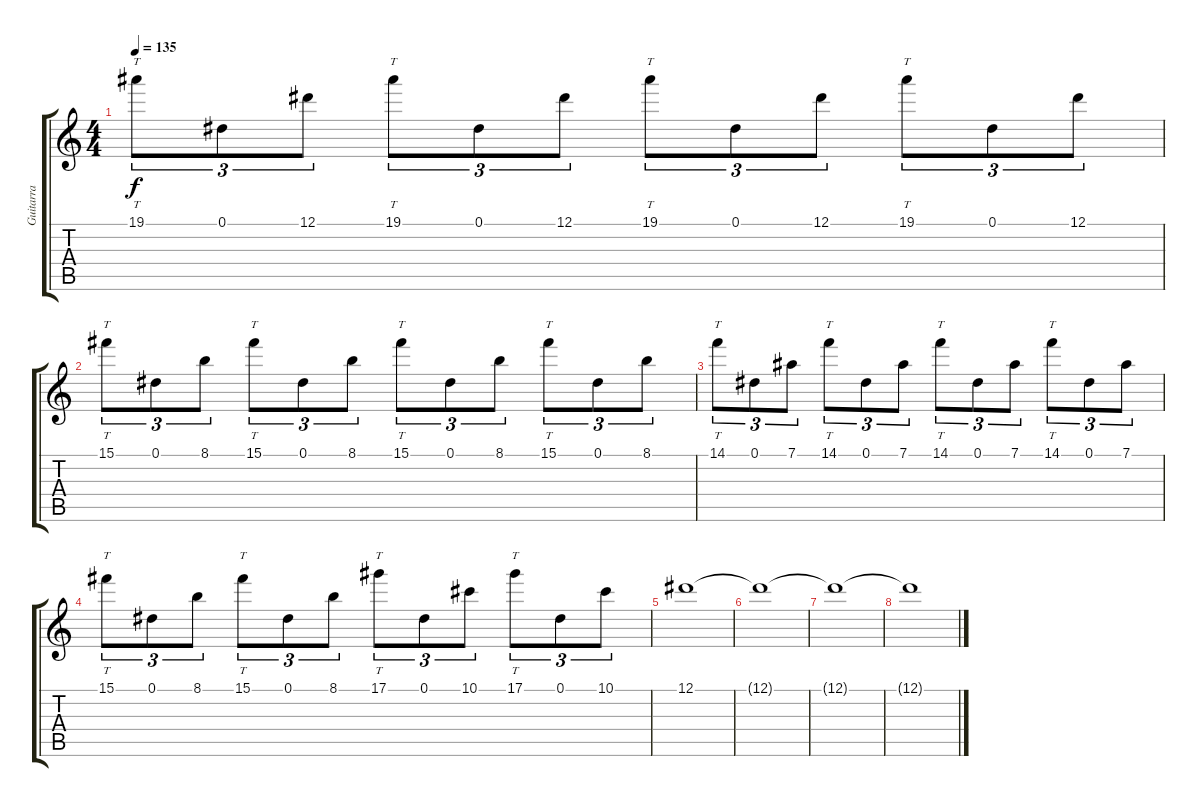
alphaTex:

\track ("Guitarra" "Guitarra") {instrument distortionguitar}
\staff {score tabs}
\tuning (Eb4 Bb3 Gb3 Db3 Ab2 Eb2) {hide}
\ts (4 4)
\tempo 135
\clef g2
\ks c
19.1.8{tt tu (3 2) dy f} 0.1.8{tu (3 2)} 12.1.8{tu (3 2)} 19.1.8{tt tu (3 2)} 0.1.8{tu (3 2)} 12.1.8{tu (3 2)} 19.1.8{tt tu (3 2)} 0.1.8{tu (3 2)} 12.1.8{tu (3 2)} 19.1.8{tt tu (3 2)} 0.1.8{tu (3 2)} 12.1.8{tu (3 2)} |
15.1.8{tt tu (3 2)} 0.1.8{tu (3 2)} 8.1.8{tu (3 2)} 15.1.8{tt tu (3 2)} 0.1.8{tu (3 2)} 8.1.8{tu (3 2)} 15.1.8{tt tu (3 2)} 0.1.8{tu (3 2)} 8.1.8{tu (3 2)} 15.1.8{tt tu (3 2)} 0.1.8{tu (3 2)} 8.1.8{tu (3 2)} |
14.1.8{tt tu (3 2)} 0.1.8{tu (3 2)} 7.1.8{tu (3 2)} 14.1.8{tt tu (3 2)} 0.1.8{tu (3 2)} 7.1.8{tu (3 2)} 14.1.8{tt tu (3 2)} 0.1.8{tu (3 2)} 7.1.8{tu (3 2)} 14.1.8{tt tu (3 2)} 0.1.8{tu (3 2)} 7.1.8{tu (3 2)} |
15.1.8{tt tu (3 2)} 0.1.8{tu (3 2)} 8.1.8{tu (3 2)} 15.1.8{tt tu (3 2)} 0.1.8{tu (3 2)} 8.1.8{tu (3 2)} 17.1.8{tt tu (3 2)} 0.1.8{tu (3 2)} 10.1.8{tu (3 2)} 17.1.8{tt tu (3 2)} 0.1.8{tu (3 2)} 10.1.8{tu (3 2)} |
12.1.1 |
12.1{t}.1 |
12.1{t}.1 |
12.1{t}.1
